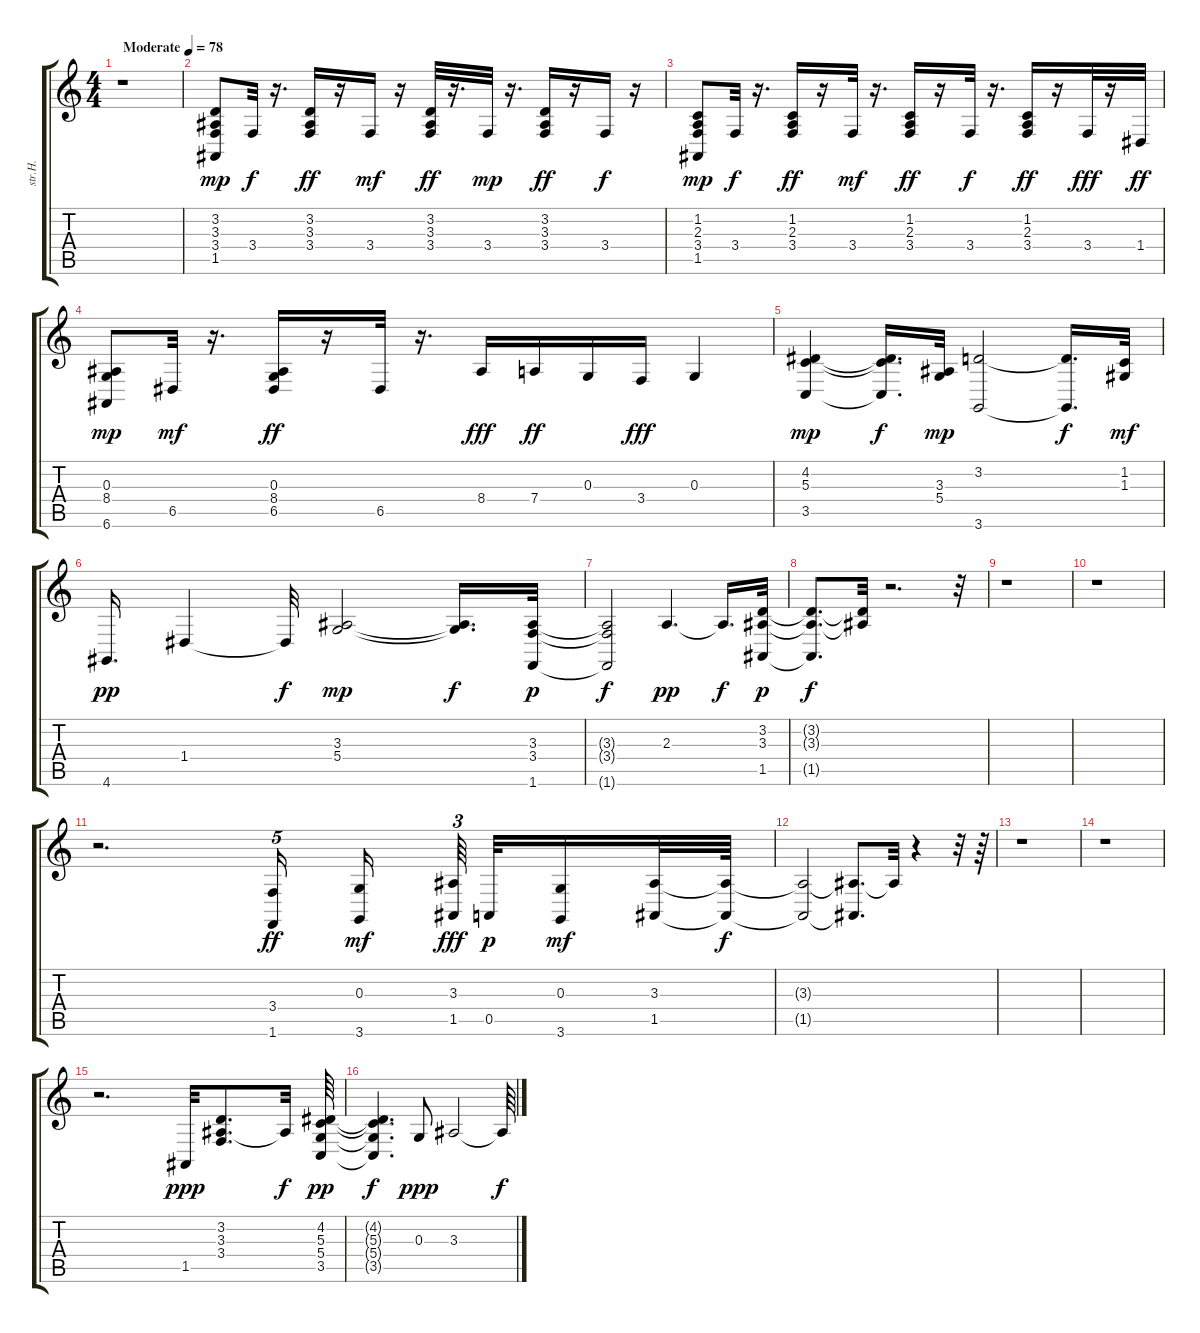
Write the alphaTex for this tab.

\track ("str.H." "str.H.") {instrument stringensemble2}
\staff {score tabs}
\tuning (E4 B3 G3 D3 A2 E2) {hide}
\ts (4 4)
\tempo (78 "Moderate")
\clef g2
\ks c
r.1{dy mp instrument stringensemble2} |
(3.2 3.3 3.4 1.5).8 3.4.32{dy f} r.16{d} (3.2 3.3 3.4).16{dy ff} r.16 3.4.16{dy mf} r.16 (3.2 3.3 3.4).32{dy ff} r.16{d} 3.4.32{dy mp} r.16{d} (3.2 3.3 3.4).16{dy ff} r.16 3.4.16{dy f} r.16 |
(1.2 2.3 3.4 1.5).8{dy mp} 3.4.32{dy f} r.16{d} (1.2 2.3 3.4).16{dy ff} r.16 3.4.32{dy mf} r.16{d} (1.2 2.3 3.4).16{dy ff} r.16 3.4.32{dy f} r.16{d} (1.2 2.3 3.4).16{dy ff} r.16 3.4.32{dy fff} r.16 1.4.32{dy ff} |
(0.3 8.4 6.6).8{dy mp} 6.5.32{dy mf} r.16{d} (0.3 8.4 6.5).16{dy ff} r.16 6.5.32 r.16{d} 8.4.16{dy fff} 7.4.16{dy ff} 0.3.16 3.4.16{dy fff} 0.3.4 |
(4.2 5.3 3.5).4{dy mp} (4.2{t} 5.3{t} 3.5{t}).16{d dy f} (3.3 5.4).32{dy mp} (3.2 3.6).2 (3.2{t} 3.6{t}).16{d dy f} (1.2 1.3).32{dy mf} |
4.6.16{d dy pp} 1.4.4 1.4{t}.32{dy f} (3.3 5.4).2{dy mp} (3.3{t} 5.4{t}).16{d dy f} (3.3 3.4 1.6).32{dy p} |
(3.3{t} 3.4{t} 1.6{t}).2{dy f} 2.3.4{d dy pp} 2.3{t}.16{d dy f} (3.2 3.3 1.5).32{dy p} |
(3.2{t} 3.3{t} 1.5{t}).8{d dy f} (3.2{t} 3.3{t}).32 r.2{d} r.32 |
r.1 |
r.1 |
r.2{d} (3.4 1.6).16{tu (5 4) dy ff beam splitsecondary} (0.3 3.6).16{dy mf beam splitsecondary} (3.3 1.5).64{tu (3 2) dy fff beam splitsecondary} 0.5.32{dy p} (0.3 3.6).16{dy mf} (3.3 1.5).32 (3.3{t} 1.5{t}).64{dy f} |
(3.3{t} 1.5{t}).2 (3.3{t} 1.5{t}).8{d} 3.3{t}.32 r.4 r.32 r.64 |
r.1 |
r.1 |
r.2{d} 1.5.32{dy ppp} (3.2 3.3 3.4).8{d} 3.3{t}.32{dy f} (4.2 5.3 5.4 3.5).64{dy pp} |
(4.2{t} 5.3{t} 5.4{t} 3.5{t}).4{d dy f} 0.3.8{dy ppp} 3.3.2 3.3{t}.64{dy f}
